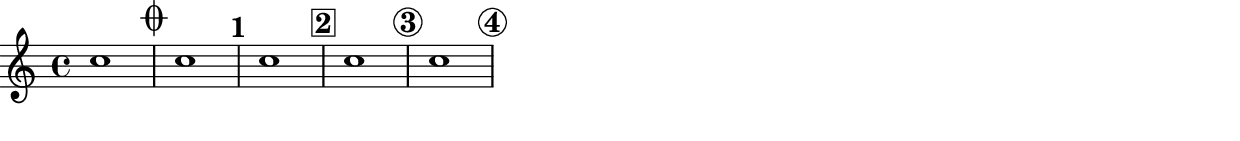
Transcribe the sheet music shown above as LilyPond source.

%% Generated by lilypond-book
%% Options: [exampleindent=10.16\mm,indent=0\mm,line-width=160\mm,paper-height=845.047\pt,paper-width=597.508\pt,papersize='(cons (* 597.508 pt) (* 845.047 pt))]
\include "lilypond-book-preamble.ly"


% ****************************************************************
% Start cut-&-pastable-section
% ****************************************************************

#(ly:set-option 'eps-box-padding 3.000000)



\paper {
  #(set-paper-size '(cons (* 597.508 pt) (* 845.047 pt)))
  indent = 0\mm
  line-width = 160\mm
  % offset the left padding, also add 1mm as lilypond creates cropped
  % images with a little space on the right
  line-width = #(- line-width (* mm  3.000000) (* mm 1))
}

\layout {
  
}




% ****************************************************************
% ly snippet:
% ****************************************************************
\sourcefilename "/lilypond-2.25.21/input/regression/rehearsal-mark-number.ly"
\sourcefileline 0
\version "2.23.6"

\header {
  texidoc= "Marks can be printed as numbers.  By setting
@code{rehearsalMarkFormatter} we may choose a different style of mark
printing.  Also, marks can be specified manually, with a markup
argument."
}

\paper { ragged-right = ##t }

\relative c''{
  \set Score.rehearsalMarkFormatter = #format-mark-numbers
  c1 | \mark \markup { \musicglyph "scripts.coda" }
  c1 | \mark \default
  c1 | \mark \default
  \set Score.rehearsalMarkFormatter
  = #(lambda (mark  context)
      (make-box-markup (format-mark-numbers mark context)))
  c1 | \mark \default
  \set Score.rehearsalMarkFormatter
  = #(lambda (mark  context)
      (make-circle-markup (format-mark-numbers mark context)))
  c1 | \mark \default
}



% ****************************************************************
% end ly snippet
% ****************************************************************
